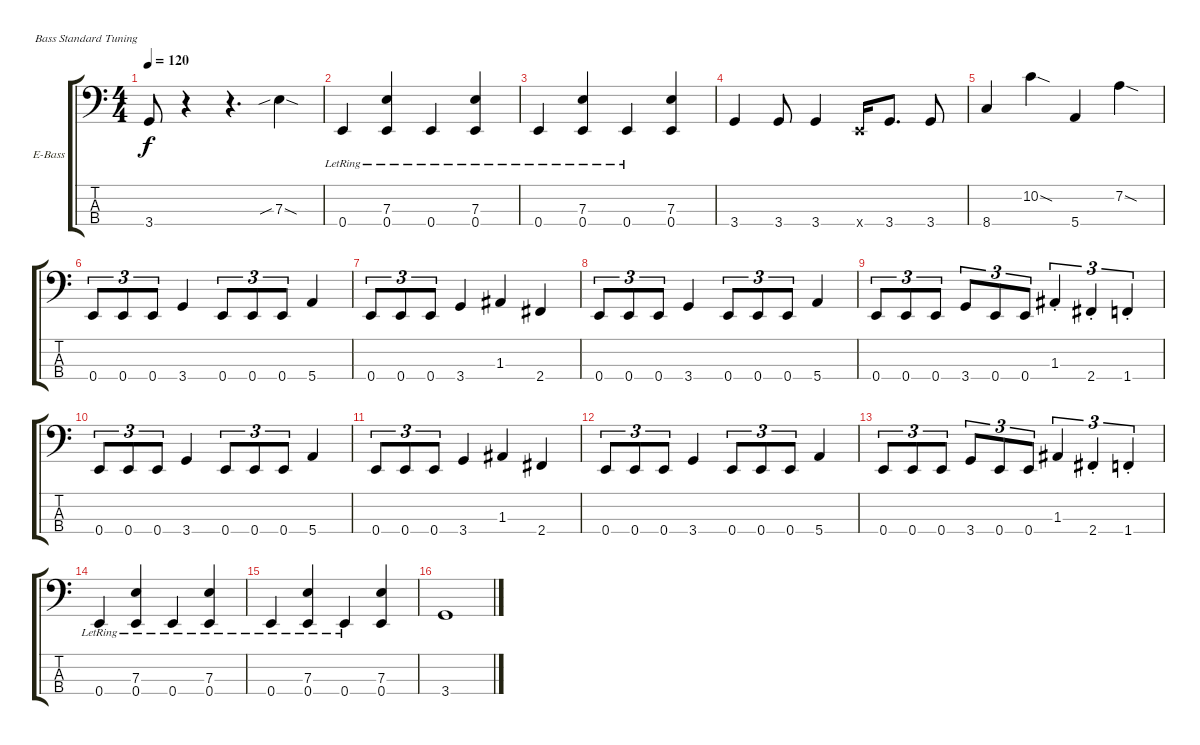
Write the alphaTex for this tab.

\defaultSystemsLayout 4
\bracketExtendMode groupsimilarinstruments
\firstSystemTrackNameOrientation horizontal
\otherSystemsTrackNameOrientation horizontal
\track ("Cliff Burton (Main Bass)" "E-Bass") {instrument electricbassfinger}
\staff {score tabs}
\tuning (G2 D2 A1 E1)
\ts (4 4)
\tempo 120
\clef f4
\ks c
3.4.8{dy f} r.4 r.4{d} 7.3{sib sod}.4 |
0.4{lr}.4 (7.3{lr} 0.4{lr}).4 0.4{lr}.4 (0.4{lr} 7.3{lr}).4 |
0.4{lr}.4 (7.3{lr} 0.4{lr}).4 0.4{lr}.4 (0.4 7.3).4 |
3.4.4 3.4.8 3.4.4 0.4{x}.16 3.4.8{d} 3.4.8 |
8.4.4 10.2{sod}.4 5.4.4 7.2{sod}.4 |
0.4.8{tu (3 2)} 0.4.8{tu (3 2)} 0.4.8{tu (3 2)} 3.4.4 0.4.8{tu (3 2)} 0.4.8{tu (3 2)} 0.4.8{tu (3 2)} 5.4.4 |
0.4.8{tu (3 2)} 0.4.8{tu (3 2)} 0.4.8{tu (3 2)} 3.4.4 1.3.4 2.4.4 |
0.4.8{tu (3 2)} 0.4.8{tu (3 2)} 0.4.8{tu (3 2)} 3.4.4 0.4.8{tu (3 2)} 0.4.8{tu (3 2)} 0.4.8{tu (3 2)} 5.4.4 |
0.4.8{tu (3 2)} 0.4.8{tu (3 2)} 0.4.8{tu (3 2)} 3.4.8{tu (3 2)} 0.4.8{tu (3 2)} 0.4.8{tu (3 2)} 1.3{st}.4{tu (3 2)} 2.4{st}.4{tu (3 2)} 1.4{st}.4{tu (3 2)} |
0.4.8{tu (3 2)} 0.4.8{tu (3 2)} 0.4.8{tu (3 2)} 3.4.4 0.4.8{tu (3 2)} 0.4.8{tu (3 2)} 0.4.8{tu (3 2)} 5.4.4 |
0.4.8{tu (3 2)} 0.4.8{tu (3 2)} 0.4.8{tu (3 2)} 3.4.4 1.3.4 2.4.4 |
0.4.8{tu (3 2)} 0.4.8{tu (3 2)} 0.4.8{tu (3 2)} 3.4.4 0.4.8{tu (3 2)} 0.4.8{tu (3 2)} 0.4.8{tu (3 2)} 5.4.4 |
0.4.8{tu (3 2)} 0.4.8{tu (3 2)} 0.4.8{tu (3 2)} 3.4.8{tu (3 2)} 0.4.8{tu (3 2)} 0.4.8{tu (3 2)} 1.3.4{tu (3 2)} 2.4{st}.4{tu (3 2)} 1.4{st}.4{tu (3 2)} |
0.4{lr}.4 (7.3{lr} 0.4{lr}).4 0.4{lr}.4 (0.4{lr} 7.3{lr}).4 |
0.4{lr}.4 (7.3{lr} 0.4{lr}).4 0.4{lr}.4 (0.4 7.3).4 |
3.4.1
